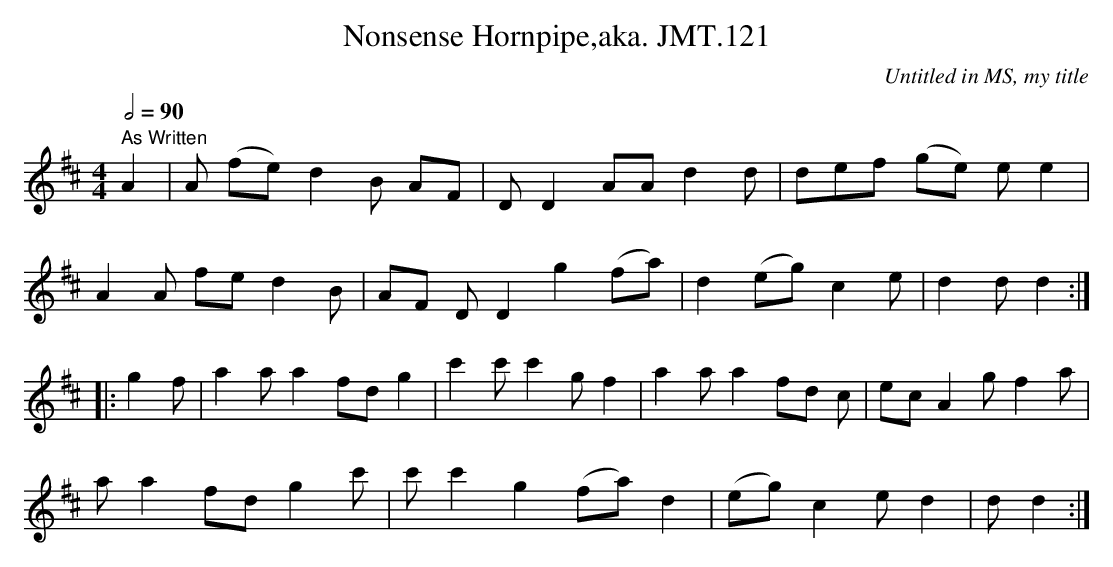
X:1
T:Nonsense Hornpipe,aka. JMT.121
M:4/4
L:1/8
Q:1/2=90
C:Untitled in MS, my title
K:D
" As Written"A2|A (fe)d2B AF|DD2AAd2d|def (ge) ee2|
A2A fed2B|AF DD2g2(fa)|d2(eg)c2e|d2dd2:|
|:g2f|a2aa2fdg2|c'2c'c'2gf2|a2aa2fd c|ecA2gf2a|
aa2fdg2c'|c'c'2g2(fa)d2|(eg)c2ed2|dd2:|
